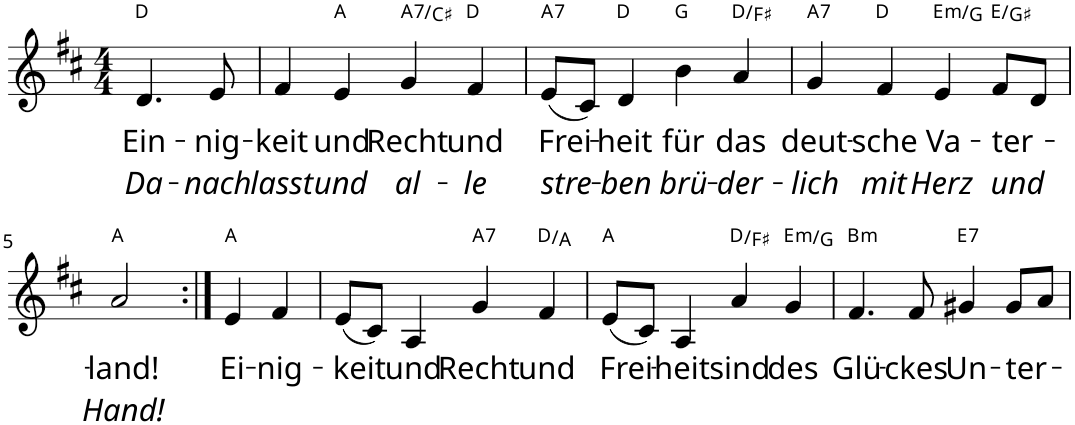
**kern	**text	**text	**harte
*part1	*part1	*part1	*part1
*staff1	*staff1	*staff1	*
*I"P1	*	*	*
*clefG2	*	*	*
*k[f#c#]	*	*	*
*D:	*	*	*
*M4/4	*	*	*
=1	=1	=1	=1
!	!LO:LY:b	!LO:LY:b	!
4.d/	Ein-	Da-	D:maj
!	!LO:LY:b	!LO:LY:b	!
8e/	-nig-	-nach	.
=2	=2	=2	=2
!	!LO:LY:b	!LO:LY:b	!
4f#/	-keit	lasst	.
!	!LO:LY:b	!LO:LY:b	!
4e/	und	und	A:maj
!	!LO:LY:b	!LO:LY:b	!LO:H:kt=7
4g/	Recht	al-	A:7/3
!	!LO:LY:b	!LO:LY:b	!
4f#/	und	-le	D:maj
=3	=3	=3	=3
!	!LO:LY:b	!LO:LY:b	!LO:H:kt=7
(8e/L	Frei-	stre-	A:7
8c#/J)	.	.	.
!	!LO:LY:b	!LO:LY:b	!
4d/	-heit	-ben	D:maj
!	!LO:LY:b	!LO:LY:b	!
4b\	für	brü-	G:maj
!	!LO:LY:b	!LO:LY:b	!
4a/	das	-der-	D:maj/3
=4	=4	=4	=4
!	!LO:LY:b	!LO:LY:b	!LO:H:kt=7
4g/	deut-	-lich	A:7
!	!LO:LY:b	!LO:LY:b	!
4f#/	-sche	mit	D:maj
!	!LO:LY:b	!LO:LY:b	!LO:H:kt=m
4e/	Va-	Herz	E:min/b3
!	!LO:LY:b	!LO:LY:b	!
8f#/L	-ter-	und	E:maj/3
8d/J	.	.	.
!!LO:LB:g=z
=5	=5	=5	=5
!	!LO:LY:b	!LO:LY:b	!
2a/	-land!	Hand!	A:maj
=6:|!	=6:|!	=6:|!	=6:|!
!	!LO:LY:b	!	!
4e/	Ei-	.	A:maj
!	!LO:LY:b	!	!
4f#/	-nig-	.	.
=7	=7	=7	=7
!	!LO:LY:b	!	!
(8e/L	-keit	.	.
8c#/J)	.	.	.
!	!LO:LY:b	!	!
4A/	und	.	.
!	!LO:LY:b	!	!LO:H:kt=7
4g/	Recht	.	A:7
!	!LO:LY:b	!	!
4f#/	und	.	D:maj/5
=8	=8	=8	=8
!	!LO:LY:b	!	!
(8e/L	Frei-	.	A:maj
8c#/J)	.	.	.
!	!LO:LY:b	!	!
4A/	-heit	.	.
!	!LO:LY:b	!	!
4a/	sind	.	D:maj/3
!	!LO:LY:b	!	!LO:H:kt=m
4g/	des	.	E:min/b3
=9	=9	=9	=9
!	!LO:LY:b	!	!LO:H:kt=m
4.f#/	Glü-	.	B:min
!	!LO:LY:b	!	!
8f#/	-ckes	.	.
!	!LO:LY:b	!	!LO:H:kt=7
4g#X/	Un-	.	E:7
!	!LO:LY:b	!	!
8g#/L	-ter-	.	.
8a/J	.	.	.
=	=	=	=
*-	*-	*-	*-
